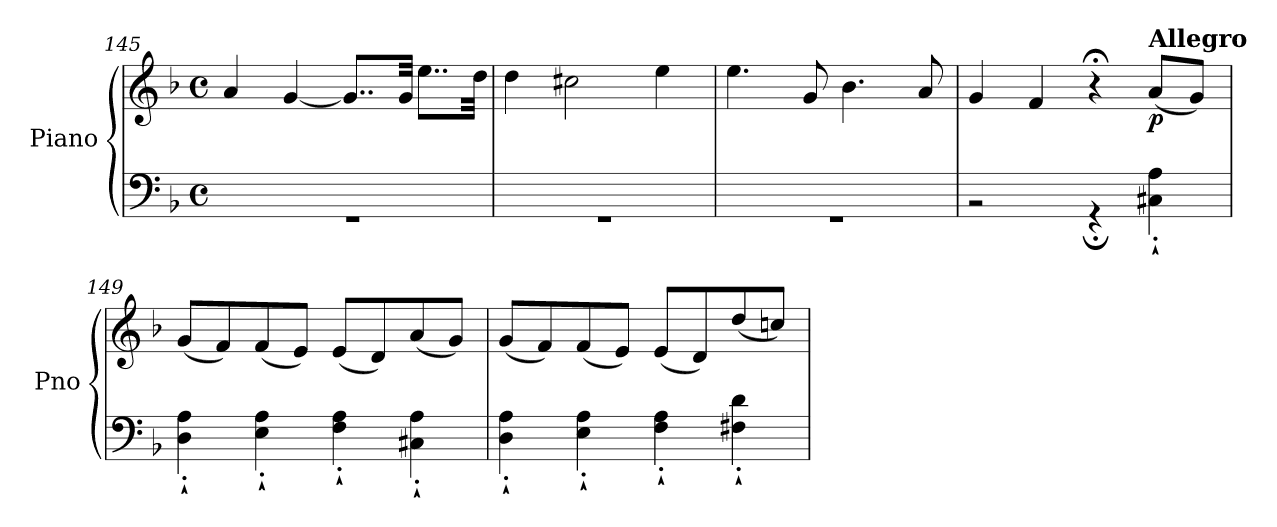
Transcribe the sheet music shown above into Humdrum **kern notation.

**kern	**kern	**dynam
*part1	*part1	*part1
*staff2	*staff1	*staff1/2
*I"Piano	*	*
*I'Pno	*	*
*clefF4	*clefG2	*
*k[b-]	*k[b-]	*
*M4/4	*M4/4	*
*met(c)	*met(c)	*
=145	=145	=145
*^	*	*
1ryy	1r	4a/	.
.	.	[4g/	.
.	.	8..g/L]	.
.	.	32g/Jkk	.
.	.	8..ee\L	.
.	.	32dd\Jkk	.
=146	=146	=146	=146
1ryy	1r	4dd\	.
.	.	2cc#X\	.
.	.	4ee\	.
=147	=147	=147	=147
1ryy	1r	4.ee\	.
.	.	8g/	.
.	.	4.b-\	.
.	.	8a/	.
=148	=148	=148	=148
1ryy	2r	4g/	.
.	.	4f/	.
.	4r;<	4r;<	.
!	!	!LO:TX:a:B:t=Allegro	!
!	!	!	!LO:DY:b
.	4C#X\'` 4A\'`	(<8a/L	p
.	.	8g/J)	.
=149	=149	=149	=149
1ryy	4D\'` 4A\'`	(<8g/L	.
.	.	8f/)	.
.	4E\'` 4A\'`	(<8f/	.
.	.	8e/J)	.
.	4F\'` 4A\'`	(<8e/L	.
.	.	8d/)	.
.	4C#X\'` 4A\'`	(<8a/	.
.	.	8g/J)	.
!!LO:LB:g=z
=150	=150	=150	=150
1ryy	4D\'` 4A\'`	(<8g/L	.
.	.	8f/)	.
.	4E\'` 4A\'`	(<8f/	.
.	.	8e/J)	.
.	4F\'` 4A\'`	(<8e/L	.
.	.	8d/)	.
!	!	!	!LO:DY:b
.	4F#X\'` 4d\'`	(<8dd/	other-dynamics
.	.	8ccn/J)	.
*v	*v	*	*
=	=	=
*-	*-	*-
